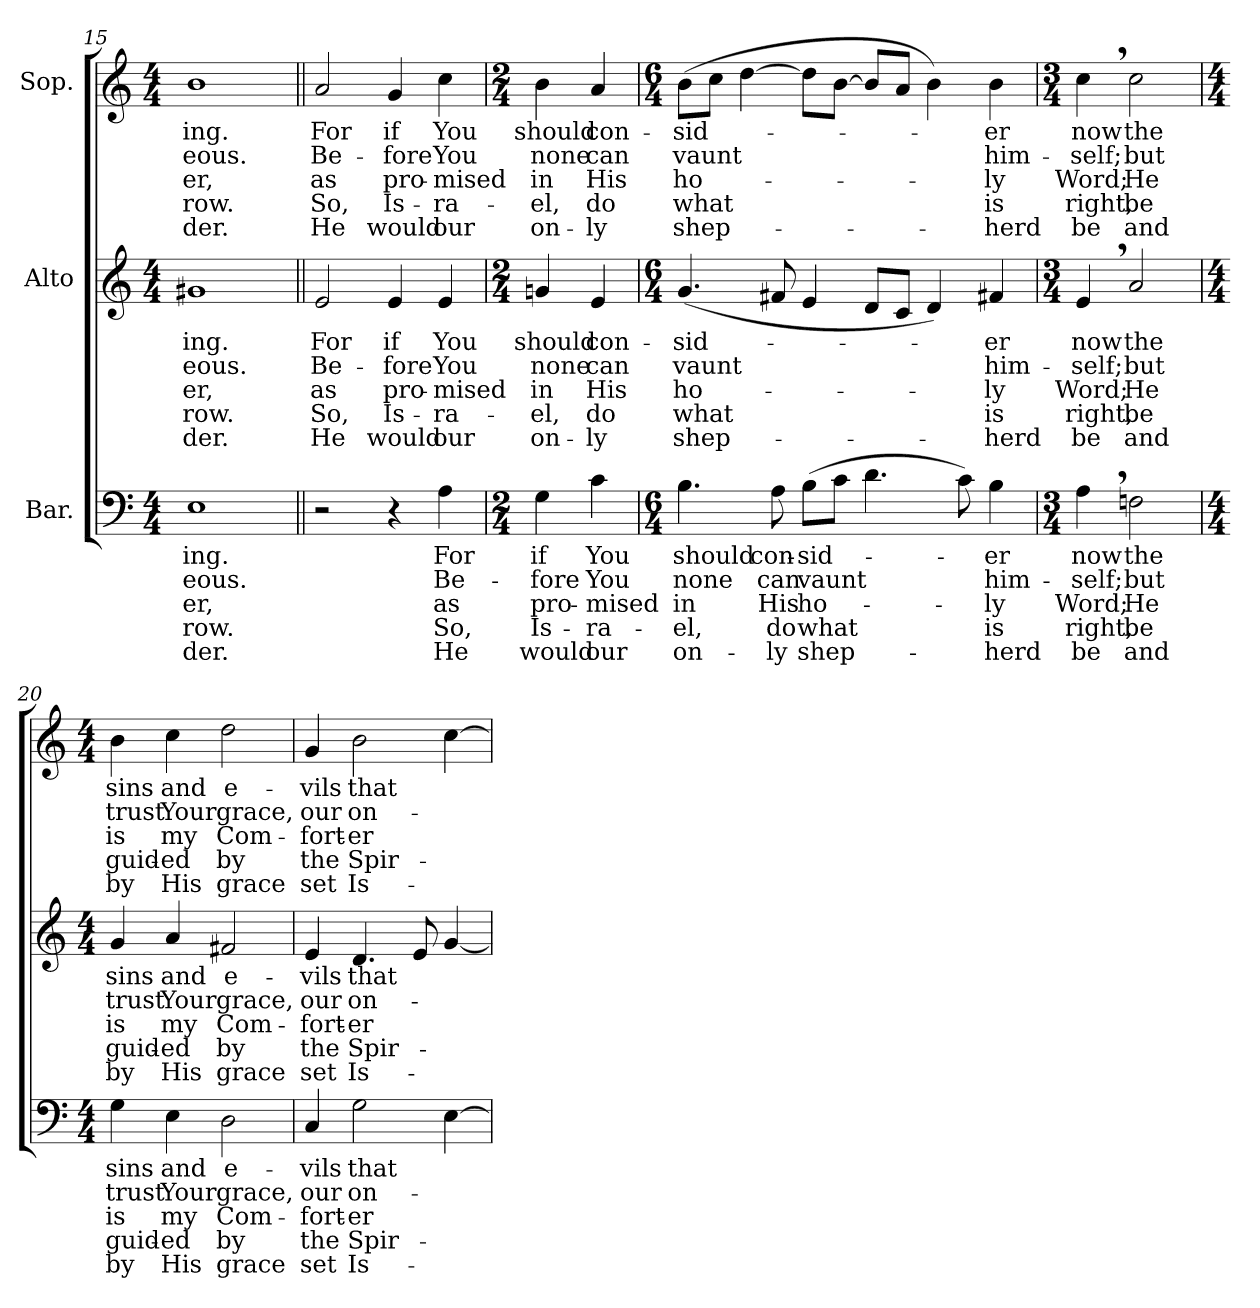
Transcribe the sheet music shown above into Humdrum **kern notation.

**kern	**text	**text	**text	**text	**text	**kern	**text	**text	**text	**text	**text	**kern	**text	**text	**text	**text	**text
*part3	*part3	*part3	*part3	*part3	*part3	*part2	*part2	*part2	*part2	*part2	*part2	*part1	*part1	*part1	*part1	*part1	*part1
*staff3	*staff3	*staff3	*staff3	*staff3	*staff3	*staff2	*staff2	*staff2	*staff2	*staff2	*staff2	*staff1	*staff1	*staff1	*staff1	*staff1	*staff1
*I"Bar.	*	*	*	*	*	*I"Alto	*	*	*	*	*	*I"Sop.	*	*	*	*	*
*clefF4	*	*	*	*	*	*clefG2	*	*	*	*	*	*clefG2	*	*	*	*	*
*k[]	*	*	*	*	*	*k[]	*	*	*	*	*	*k[]	*	*	*	*	*
*C:	*	*	*	*	*	*C:	*	*	*	*	*	*C:	*	*	*	*	*
*M4/4	*	*	*	*	*	*M4/4	*	*	*	*	*	*M4/4	*	*	*	*	*
=15	=15	=15	=15	=15	=15	=15	=15	=15	=15	=15	=15	=15	=15	=15	=15	=15	=15
!	!LO:LY:b	!LO:LY:b	!LO:LY:b	!LO:LY:b	!LO:LY:b	!	!	!	!	!	!	!	!	!	!	!	!
!	!	!	!	!	!	!	!LO:LY:b	!LO:LY:b	!LO:LY:b	!LO:LY:b	!LO:LY:b	!	!	!	!	!	!
!	!	!	!	!	!	!	!	!	!	!	!	!	!LO:LY:b	!LO:LY:b	!LO:LY:b	!LO:LY:b	!LO:LY:b
1E	-ing.	-eous.	-er,	-row.	-der.	1g#X	-ing.	-eous.	-er,	-row.	-der.	1b	-ing.	-eous.	-er,	-row.	-der.
=16||	=16||	=16||	=16||	=16||	=16||	=16||	=16||	=16||	=16||	=16||	=16||	=16||	=16||	=16||	=16||	=16||	=16||
!	!	!	!	!	!	!	!LO:LY:b	!LO:LY:b	!LO:LY:b	!LO:LY:b	!LO:LY:b	!	!	!	!	!	!
!	!	!	!	!	!	!	!	!	!	!	!	!	!LO:LY:b	!LO:LY:b	!LO:LY:b	!LO:LY:b	!LO:LY:b
2r	.	.	.	.	.	2e/	For	Be-	as	So,	He	2a/	For	Be-	as	So,	He
!	!	!	!	!	!	!	!LO:LY:b	!LO:LY:b	!LO:LY:b	!LO:LY:b	!LO:LY:b	!	!	!	!	!	!
!	!	!	!	!	!	!	!	!	!	!	!	!	!LO:LY:b	!LO:LY:b	!LO:LY:b	!LO:LY:b	!LO:LY:b
4r	.	.	.	.	.	4e/	if	-fore	pro-	Is-	would	4g/	if	-fore	pro-	Is-	would
!	!LO:LY:b	!LO:LY:b	!LO:LY:b	!LO:LY:b	!LO:LY:b	!	!	!	!	!	!	!	!	!	!	!	!
!	!	!	!	!	!	!	!LO:LY:b	!LO:LY:b	!LO:LY:b	!LO:LY:b	!LO:LY:b	!	!	!	!	!	!
!	!	!	!	!	!	!	!	!	!	!	!	!	!LO:LY:b	!LO:LY:b	!LO:LY:b	!LO:LY:b	!LO:LY:b
4A\	For	Be-	as	So,	He	4e/	You	You	-mised	-ra-	our	4cc\	You	You	-mised	-ra-	our
=17	=17	=17	=17	=17	=17	=17	=17	=17	=17	=17	=17	=17	=17	=17	=17	=17	=17
*M2/4	*	*	*	*	*	*M2/4	*	*	*	*	*	*M2/4	*	*	*	*	*
!	!LO:LY:b	!LO:LY:b	!LO:LY:b	!LO:LY:b	!LO:LY:b	!	!	!	!	!	!	!	!	!	!	!	!
!	!	!	!	!	!	!	!LO:LY:b	!LO:LY:b	!LO:LY:b	!LO:LY:b	!LO:LY:b	!	!	!	!	!	!
!	!	!	!	!	!	!	!	!	!	!	!	!	!LO:LY:b	!LO:LY:b	!LO:LY:b	!LO:LY:b	!LO:LY:b
4G\	if	-fore	pro-	Is-	would	4gn/	should	none	in	-el,	on-	4b\	should	none	in	-el,	on-
!	!LO:LY:b	!LO:LY:b	!LO:LY:b	!LO:LY:b	!LO:LY:b	!	!	!	!	!	!	!	!	!	!	!	!
!	!	!	!	!	!	!	!LO:LY:b	!LO:LY:b	!LO:LY:b	!LO:LY:b	!LO:LY:b	!	!	!	!	!	!
!	!	!	!	!	!	!	!	!	!	!	!	!	!LO:LY:b	!LO:LY:b	!LO:LY:b	!LO:LY:b	!LO:LY:b
4c\	You	You	-mised	-ra-	our	4e/	con-	can	His	do	-ly	4a/	con-	can	His	do	-ly
=18	=18	=18	=18	=18	=18	=18	=18	=18	=18	=18	=18	=18	=18	=18	=18	=18	=18
*M6/4	*	*	*	*	*	*M6/4	*	*	*	*	*	*M6/4	*	*	*	*	*
!	!LO:LY:b	!LO:LY:b	!LO:LY:b	!LO:LY:b	!LO:LY:b	!	!	!	!	!	!	!	!	!	!	!	!
!	!	!	!	!	!	!	!LO:LY:b	!LO:LY:b	!LO:LY:b	!LO:LY:b	!LO:LY:b	!	!	!	!	!	!
!	!	!	!	!	!	!	!	!	!	!	!	!	!LO:LY:b	!LO:LY:b	!LO:LY:b	!LO:LY:b	!LO:LY:b
4.B\	should	none	in	-el,	on-	(<4.g/	-sid-	vaunt	ho-	what	shep-	(>8b\L	-sid-	vaunt	ho-	what	shep-
.	.	.	.	.	.	.	.	.	.	.	.	8cc\J	.	.	.	.	.
.	.	.	.	.	.	.	.	.	.	.	.	[4dd\	.	.	.	.	.
!	!LO:LY:b	!LO:LY:b	!LO:LY:b	!LO:LY:b	!LO:LY:b	!	!	!	!	!	!	!	!	!	!	!	!
8A\	con-	can	His	do	-ly	8f#X/	.	.	.	.	.	.	.	.	.	.	.
!	!LO:LY:b	!LO:LY:b	!LO:LY:b	!LO:LY:b	!LO:LY:b	!	!	!	!	!	!	!	!	!	!	!	!
(>8B\L	-sid-	vaunt	ho-	what	shep-	4e/	.	.	.	.	.	8dd\L]	.	.	.	.	.
8c\J	.	.	.	.	.	.	.	.	.	.	.	[8b\J	.	.	.	.	.
4.d\	.	.	.	.	.	8d/L	.	.	.	.	.	8b/L]	.	.	.	.	.
.	.	.	.	.	.	8c/J	.	.	.	.	.	8a/J	.	.	.	.	.
.	.	.	.	.	.	4d/)	.	.	.	.	.	4b\)	.	.	.	.	.
8c\)	.	.	.	.	.	.	.	.	.	.	.	.	.	.	.	.	.
!	!LO:LY:b	!LO:LY:b	!LO:LY:b	!LO:LY:b	!LO:LY:b	!	!	!	!	!	!	!	!	!	!	!	!
!	!	!	!	!	!	!	!LO:LY:b	!LO:LY:b	!LO:LY:b	!LO:LY:b	!LO:LY:b	!	!	!	!	!	!
!	!	!	!	!	!	!	!	!	!	!	!	!	!LO:LY:b	!LO:LY:b	!LO:LY:b	!LO:LY:b	!LO:LY:b
4B\	-er	him-	-ly	is	-herd	4f#X/	-er	him-	-ly	is	-herd	4b\	-er	him-	-ly	is	-herd
!!LO:PB:g=z
=19	=19	=19	=19	=19	=19	=19	=19	=19	=19	=19	=19	=19	=19	=19	=19	=19	=19
*M3/4	*	*	*	*	*	*M3/4	*	*	*	*	*	*M3/4	*	*	*	*	*
!	!LO:LY:b	!LO:LY:b	!LO:LY:b	!LO:LY:b	!LO:LY:b	!	!	!	!	!	!	!	!	!	!	!	!
!	!	!	!	!	!	!	!LO:LY:b	!LO:LY:b	!LO:LY:b	!LO:LY:b	!LO:LY:b	!	!	!	!	!	!
!	!	!	!	!	!	!	!	!	!	!	!	!	!LO:LY:b	!LO:LY:b	!LO:LY:b	!LO:LY:b	!LO:LY:b
4A,>\	now	-self;	Word;	right,	be	4e,>/	now	-self;	Word;	right,	be	4cc,>\	now	-self;	Word;	right,	be
!	!LO:LY:b	!LO:LY:b	!LO:LY:b	!LO:LY:b	!LO:LY:b	!	!	!	!	!	!	!	!	!	!	!	!
!	!	!	!	!	!	!	!LO:LY:b	!LO:LY:b	!LO:LY:b	!LO:LY:b	!LO:LY:b	!	!	!	!	!	!
!	!	!	!	!	!	!	!	!	!	!	!	!	!LO:LY:b	!LO:LY:b	!LO:LY:b	!LO:LY:b	!LO:LY:b
2Fn\	the	but	He	be	and	2a/	the	but	He	be	and	2cc\	the	but	He	be	and
=20	=20	=20	=20	=20	=20	=20	=20	=20	=20	=20	=20	=20	=20	=20	=20	=20	=20
*M4/4	*	*	*	*	*	*M4/4	*	*	*	*	*	*M4/4	*	*	*	*	*
!	!LO:LY:b	!LO:LY:b	!LO:LY:b	!LO:LY:b	!LO:LY:b	!	!	!	!	!	!	!	!	!	!	!	!
!	!	!	!	!	!	!	!LO:LY:b	!LO:LY:b	!LO:LY:b	!LO:LY:b	!LO:LY:b	!	!	!	!	!	!
!	!	!	!	!	!	!	!	!	!	!	!	!	!LO:LY:b	!LO:LY:b	!LO:LY:b	!LO:LY:b	!LO:LY:b
4G\	sins	trust	is	guid-	by	4g/	sins	trust	is	guid-	by	4b\	sins	trust	is	guid-	by
!	!LO:LY:b	!LO:LY:b	!LO:LY:b	!LO:LY:b	!LO:LY:b	!	!	!	!	!	!	!	!	!	!	!	!
!	!	!	!	!	!	!	!LO:LY:b	!LO:LY:b	!LO:LY:b	!LO:LY:b	!LO:LY:b	!	!	!	!	!	!
!	!	!	!	!	!	!	!	!	!	!	!	!	!LO:LY:b	!LO:LY:b	!LO:LY:b	!LO:LY:b	!LO:LY:b
4E\	and	Your	my	-ed	His	4a/	and	Your	my	-ed	His	4cc\	and	Your	my	-ed	His
!	!LO:LY:b	!LO:LY:b	!LO:LY:b	!LO:LY:b	!LO:LY:b	!	!	!	!	!	!	!	!	!	!	!	!
!	!	!	!	!	!	!	!LO:LY:b	!LO:LY:b	!LO:LY:b	!LO:LY:b	!LO:LY:b	!	!	!	!	!	!
!	!	!	!	!	!	!	!	!	!	!	!	!	!LO:LY:b	!LO:LY:b	!LO:LY:b	!LO:LY:b	!LO:LY:b
2D\	e-	grace,	Com-	by	grace	2f#X/	e-	grace,	Com-	by	grace	2dd\	e-	grace,	Com-	by	grace
=21	=21	=21	=21	=21	=21	=21	=21	=21	=21	=21	=21	=21	=21	=21	=21	=21	=21
!	!LO:LY:b	!LO:LY:b	!LO:LY:b	!LO:LY:b	!LO:LY:b	!	!	!	!	!	!	!	!	!	!	!	!
!	!	!	!	!	!	!	!LO:LY:b	!LO:LY:b	!LO:LY:b	!LO:LY:b	!LO:LY:b	!	!	!	!	!	!
!	!	!	!	!	!	!	!	!	!	!	!	!	!LO:LY:b	!LO:LY:b	!LO:LY:b	!LO:LY:b	!LO:LY:b
4C/	-vils	our	-fort-	the	set	4e/	-vils	our	-fort-	the	set	4g/	-vils	our	-fort-	the	set
!	!LO:LY:b	!LO:LY:b	!LO:LY:b	!LO:LY:b	!LO:LY:b	!	!	!	!	!	!	!	!	!	!	!	!
!	!	!	!	!	!	!	!LO:LY:b	!LO:LY:b	!LO:LY:b	!LO:LY:b	!LO:LY:b	!	!	!	!	!	!
!	!	!	!	!	!	!	!	!	!	!	!	!	!LO:LY:b	!LO:LY:b	!LO:LY:b	!LO:LY:b	!LO:LY:b
2G\	that	on-	-er	Spir-	Is-	4.d/	that	on-	-er	Spir-	Is-	2b\	that	on-	-er	Spir-	Is-
.	.	.	.	.	.	8e/	.	.	.	.	.	.	.	.	.	.	.
[4E\	.	.	.	.	.	[4g/	.	.	.	.	.	[4cc\	.	.	.	.	.
=	=	=	=	=	=	=	=	=	=	=	=	=	=	=	=	=	=
*-	*-	*-	*-	*-	*-	*-	*-	*-	*-	*-	*-	*-	*-	*-	*-	*-	*-
